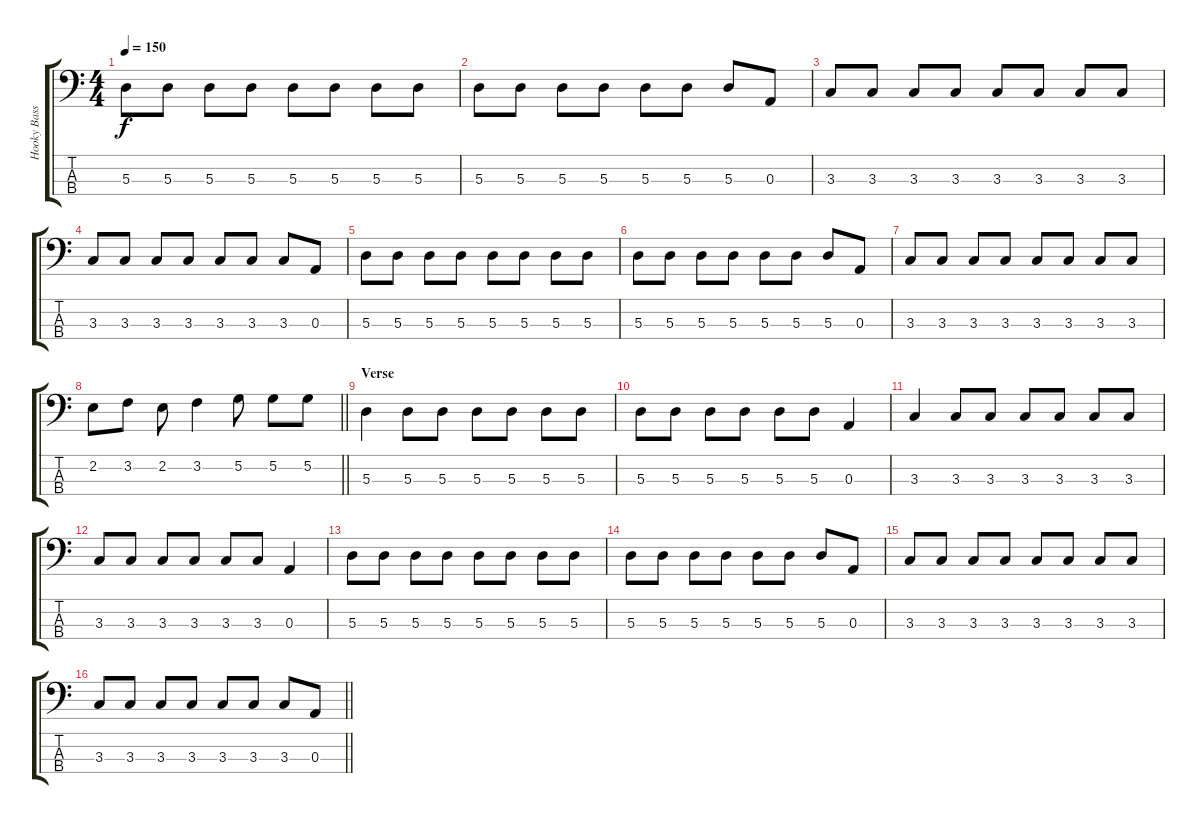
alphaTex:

\track ("Hooky Bass" "Hooky Bass") {instrument electricbasspick}
\staff {score tabs}
\tuning (G2 D2 A1 E1) {hide}
\ts (4 4)
\tempo 150
\clef f4
\ks c
5.3.8{dy f} 5.3.8 5.3.8 5.3.8 5.3.8 5.3.8 5.3.8 5.3.8 |
5.3.8 5.3.8 5.3.8 5.3.8 5.3.8 5.3.8 5.3.8 0.3.8 |
3.3.8 3.3.8 3.3.8 3.3.8 3.3.8 3.3.8 3.3.8 3.3.8 |
3.3.8 3.3.8 3.3.8 3.3.8 3.3.8 3.3.8 3.3.8 0.3.8 |
5.3.8 5.3.8 5.3.8 5.3.8 5.3.8 5.3.8 5.3.8 5.3.8 |
5.3.8 5.3.8 5.3.8 5.3.8 5.3.8 5.3.8 5.3.8 0.3.8 |
3.3.8 3.3.8 3.3.8 3.3.8 3.3.8 3.3.8 3.3.8 3.3.8 |
\barLineRight lightlight
2.2.8 3.2.8 2.2.8 3.2.4 5.2.8 5.2.8 5.2.8 |
\section ("" "Verse")
5.3.4 5.3.8 5.3.8 5.3.8 5.3.8 5.3.8 5.3.8 |
5.3.8 5.3.8 5.3.8 5.3.8 5.3.8 5.3.8 0.3.4 |
3.3.4 3.3.8 3.3.8 3.3.8 3.3.8 3.3.8 3.3.8 |
3.3.8 3.3.8 3.3.8 3.3.8 3.3.8 3.3.8 0.3.4 |
5.3.8 5.3.8 5.3.8 5.3.8 5.3.8 5.3.8 5.3.8 5.3.8 |
5.3.8 5.3.8 5.3.8 5.3.8 5.3.8 5.3.8 5.3.8 0.3.8 |
3.3.8 3.3.8 3.3.8 3.3.8 3.3.8 3.3.8 3.3.8 3.3.8 |
\barLineRight lightlight
3.3.8 3.3.8 3.3.8 3.3.8 3.3.8 3.3.8 3.3.8 0.3.8
